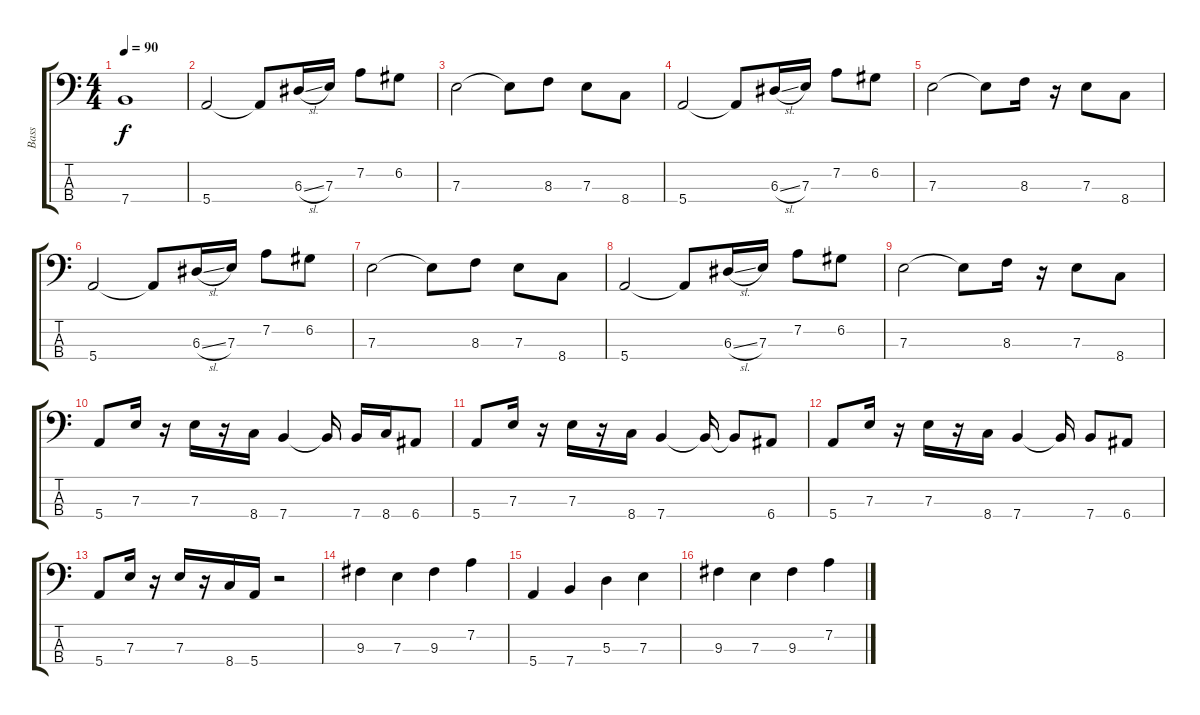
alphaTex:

\track ("Bass" "Bass") {instrument electricbassfinger}
\staff {score tabs}
\tuning (G2 D2 A1 E1) {hide}
\ts (4 4)
\tempo 90
\clef f4
\ks c
7.4.1{dy f} |
5.4.2 5.4{t}.8 6.3{sl}.16 7.3.16 7.2.8 6.2.8 |
7.3.2 7.3{t}.8 8.3.8 7.3.8 8.4.8 |
5.4.2 5.4{t}.8 6.3{sl}.16 7.3.16 7.2.8 6.2.8 |
7.3.2 7.3{t}.8 8.3.16 r.16 7.3.8 8.4.8 |
5.4.2 5.4{t}.8 6.3{sl}.16 7.3.16 7.2.8 6.2.8 |
7.3.2 7.3{t}.8 8.3.8 7.3.8 8.4.8 |
5.4.2 5.4{t}.8 6.3{sl}.16 7.3.16 7.2.8 6.2.8 |
7.3.2 7.3{t}.8 8.3.16 r.16 7.3.8 8.4.8 |
5.4.8 7.3.16 r.16 7.3.16 r.16 8.4.16 7.4.4 7.4{t}.16 7.4.16 8.4.16 6.4.8 |
5.4.8 7.3.16 r.16 7.3.16 r.16 8.4.16 7.4.4 7.4{t}.16 7.4{t}.8 6.4.8 |
5.4.8 7.3.16 r.16 7.3.16 r.16 8.4.16 7.4.4 7.4{t}.16 7.4.8 6.4.8 |
5.4.8 7.3.16 r.16 7.3.16 r.16 8.4.16 5.4.16 r.2 |
9.3.4 7.3.4 9.3.4 7.2.4 |
5.4.4 7.4.4 5.3.4 7.3.4 |
9.3.4 7.3.4 9.3.4 7.2.4
